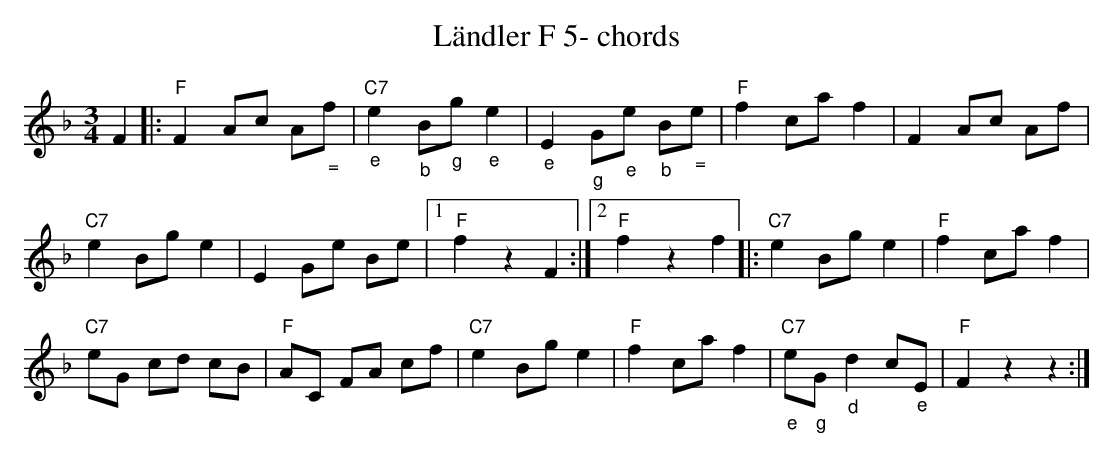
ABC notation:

X:1
T:L\"andler F 5- chords
M:3/4
L:1/8
K:Fmaj%%MIDI gchordon
F2 |: "F"F2Ac A"_ ="f | "C7""_e"e2"_b"B"_g"g"_e"e2 | "_e"E2"_g"G"_e"e "_b"B"_ ="e | "F"f2caf2 | F2Ac Af |
"C7"e2Bge2 | E2Ge Be |1 "F"f2z2F2 :|2 "F"f2z2f2 |: "C7"e2Bge2 | "F"f2caf2 |
"C7"eG cd cB | "F"AC FA cf | "C7"e2Bge2 | "F"f2caf2 | "C7""_e"e"_g"G"_d"d2c"_e"E | "F"F2z2z2 :|
